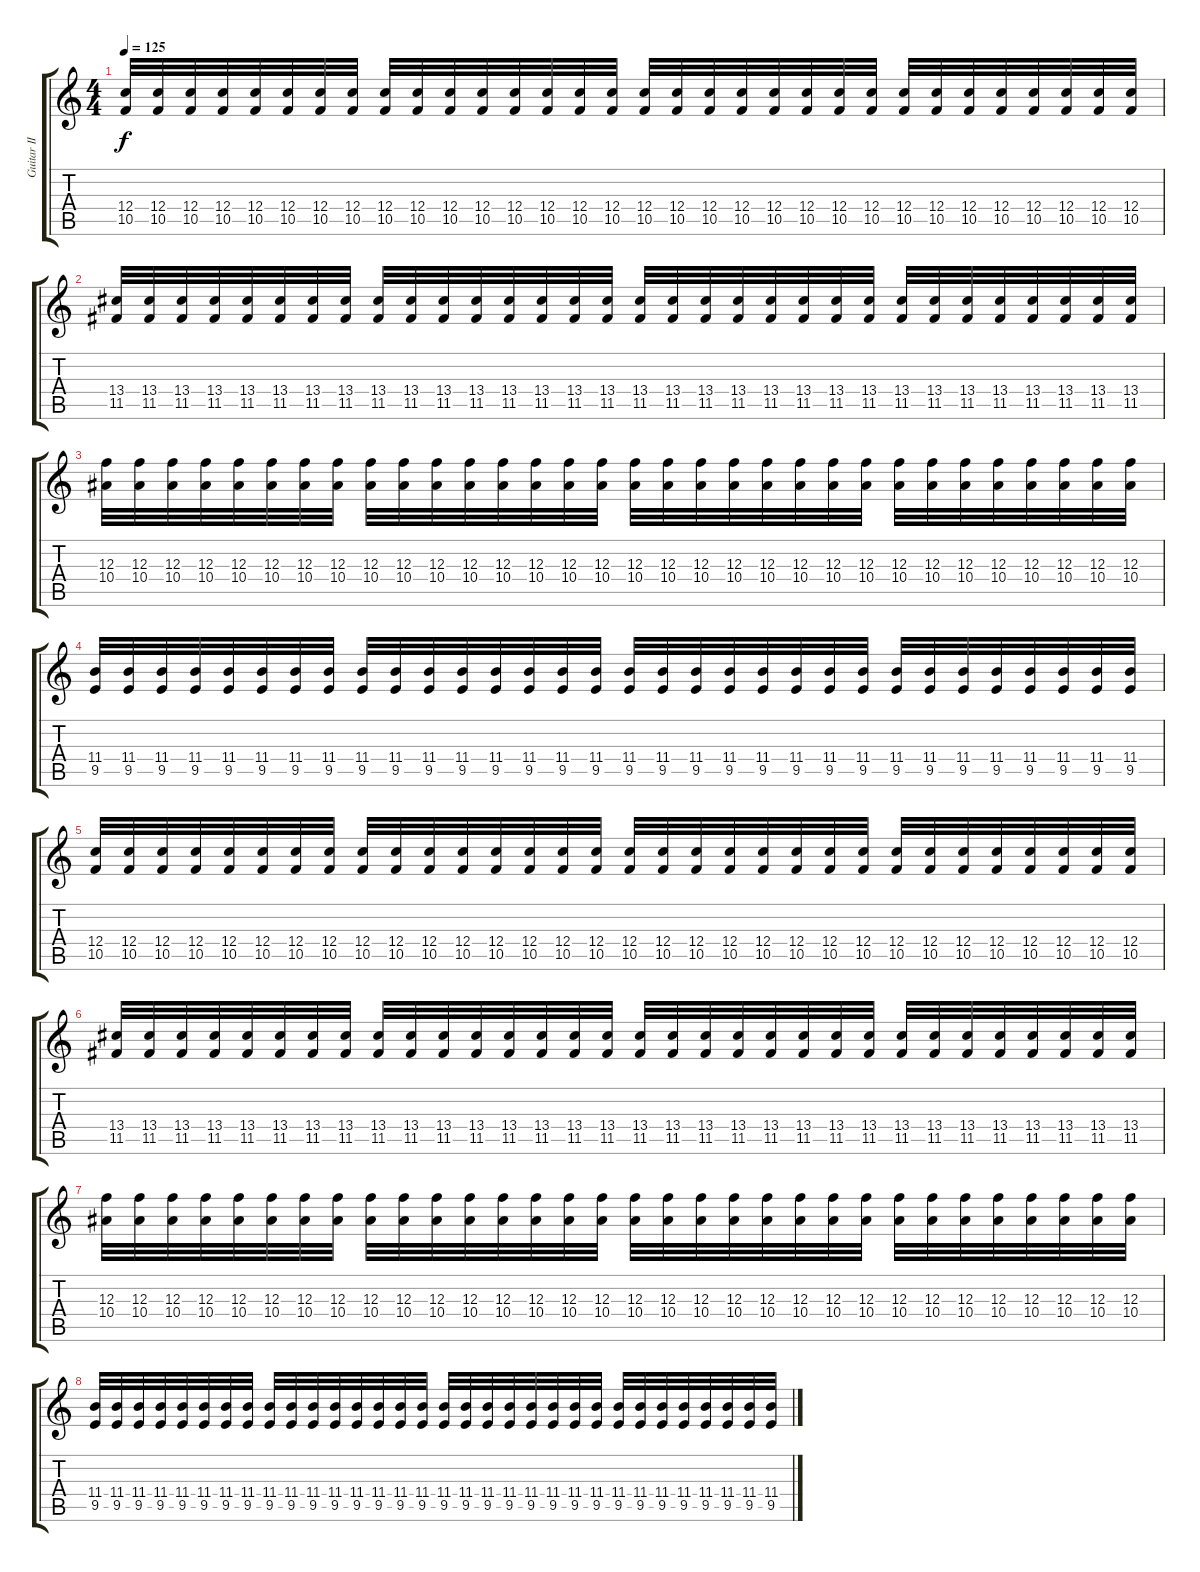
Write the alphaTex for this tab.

\track ("Guitar II" "Guitar II") {instrument distortionguitar}
\staff {score tabs}
\tuning (D4 A3 F3 C3 G2 D2) {hide}
\ts (4 4)
\tempo 125
\clef g2
\ks c
(12.4 10.5).32{dy f} (12.4 10.5).32 (12.4 10.5).32 (12.4 10.5).32 (12.4 10.5).32 (12.4 10.5).32 (12.4 10.5).32 (12.4 10.5).32 (12.4 10.5).32 (12.4 10.5).32 (12.4 10.5).32 (12.4 10.5).32 (12.4 10.5).32 (12.4 10.5).32 (12.4 10.5).32 (12.4 10.5).32 (12.4 10.5).32 (12.4 10.5).32 (12.4 10.5).32 (12.4 10.5).32 (12.4 10.5).32 (12.4 10.5).32 (12.4 10.5).32 (12.4 10.5).32 (12.4 10.5).32 (12.4 10.5).32 (12.4 10.5).32 (12.4 10.5).32 (12.4 10.5).32 (12.4 10.5).32 (12.4 10.5).32 (12.4 10.5).32 |
(13.4 11.5).32 (13.4 11.5).32 (13.4 11.5).32 (13.4 11.5).32 (13.4 11.5).32 (13.4 11.5).32 (13.4 11.5).32 (13.4 11.5).32 (13.4 11.5).32 (13.4 11.5).32 (13.4 11.5).32 (13.4 11.5).32 (13.4 11.5).32 (13.4 11.5).32 (13.4 11.5).32 (13.4 11.5).32 (13.4 11.5).32 (13.4 11.5).32 (13.4 11.5).32 (13.4 11.5).32 (13.4 11.5).32 (13.4 11.5).32 (13.4 11.5).32 (13.4 11.5).32 (13.4 11.5).32 (13.4 11.5).32 (13.4 11.5).32 (13.4 11.5).32 (13.4 11.5).32 (13.4 11.5).32 (13.4 11.5).32 (13.4 11.5).32 |
(12.3 10.4).32 (12.3 10.4).32 (12.3 10.4).32 (12.3 10.4).32 (12.3 10.4).32 (12.3 10.4).32 (12.3 10.4).32 (12.3 10.4).32 (12.3 10.4).32 (12.3 10.4).32 (12.3 10.4).32 (12.3 10.4).32 (12.3 10.4).32 (12.3 10.4).32 (12.3 10.4).32 (12.3 10.4).32 (12.3 10.4).32 (12.3 10.4).32 (12.3 10.4).32 (12.3 10.4).32 (12.3 10.4).32 (12.3 10.4).32 (12.3 10.4).32 (12.3 10.4).32 (12.3 10.4).32 (12.3 10.4).32 (12.3 10.4).32 (12.3 10.4).32 (12.3 10.4).32 (12.3 10.4).32 (12.3 10.4).32 (12.3 10.4).32 |
(11.4 9.5).32 (11.4 9.5).32 (11.4 9.5).32 (11.4 9.5).32 (11.4 9.5).32 (11.4 9.5).32 (11.4 9.5).32 (11.4 9.5).32 (11.4 9.5).32 (11.4 9.5).32 (11.4 9.5).32 (11.4 9.5).32 (11.4 9.5).32 (11.4 9.5).32 (11.4 9.5).32 (11.4 9.5).32 (11.4 9.5).32 (11.4 9.5).32 (11.4 9.5).32 (11.4 9.5).32 (11.4 9.5).32 (11.4 9.5).32 (11.4 9.5).32 (11.4 9.5).32 (11.4 9.5).32 (11.4 9.5).32 (11.4 9.5).32 (11.4 9.5).32 (11.4 9.5).32 (11.4 9.5).32 (11.4 9.5).32 (11.4 9.5).32 |
(12.4 10.5).32 (12.4 10.5).32 (12.4 10.5).32 (12.4 10.5).32 (12.4 10.5).32 (12.4 10.5).32 (12.4 10.5).32 (12.4 10.5).32 (12.4 10.5).32 (12.4 10.5).32 (12.4 10.5).32 (12.4 10.5).32 (12.4 10.5).32 (12.4 10.5).32 (12.4 10.5).32 (12.4 10.5).32 (12.4 10.5).32 (12.4 10.5).32 (12.4 10.5).32 (12.4 10.5).32 (12.4 10.5).32 (12.4 10.5).32 (12.4 10.5).32 (12.4 10.5).32 (12.4 10.5).32 (12.4 10.5).32 (12.4 10.5).32 (12.4 10.5).32 (12.4 10.5).32 (12.4 10.5).32 (12.4 10.5).32 (12.4 10.5).32 |
(13.4 11.5).32 (13.4 11.5).32 (13.4 11.5).32 (13.4 11.5).32 (13.4 11.5).32 (13.4 11.5).32 (13.4 11.5).32 (13.4 11.5).32 (13.4 11.5).32 (13.4 11.5).32 (13.4 11.5).32 (13.4 11.5).32 (13.4 11.5).32 (13.4 11.5).32 (13.4 11.5).32 (13.4 11.5).32 (13.4 11.5).32 (13.4 11.5).32 (13.4 11.5).32 (13.4 11.5).32 (13.4 11.5).32 (13.4 11.5).32 (13.4 11.5).32 (13.4 11.5).32 (13.4 11.5).32 (13.4 11.5).32 (13.4 11.5).32 (13.4 11.5).32 (13.4 11.5).32 (13.4 11.5).32 (13.4 11.5).32 (13.4 11.5).32 |
(12.3 10.4).32 (12.3 10.4).32 (12.3 10.4).32 (12.3 10.4).32 (12.3 10.4).32 (12.3 10.4).32 (12.3 10.4).32 (12.3 10.4).32 (12.3 10.4).32 (12.3 10.4).32 (12.3 10.4).32 (12.3 10.4).32 (12.3 10.4).32 (12.3 10.4).32 (12.3 10.4).32 (12.3 10.4).32 (12.3 10.4).32 (12.3 10.4).32 (12.3 10.4).32 (12.3 10.4).32 (12.3 10.4).32 (12.3 10.4).32 (12.3 10.4).32 (12.3 10.4).32 (12.3 10.4).32 (12.3 10.4).32 (12.3 10.4).32 (12.3 10.4).32 (12.3 10.4).32 (12.3 10.4).32 (12.3 10.4).32 (12.3 10.4).32 |
(11.4 9.5).32 (11.4 9.5).32 (11.4 9.5).32 (11.4 9.5).32 (11.4 9.5).32 (11.4 9.5).32 (11.4 9.5).32 (11.4 9.5).32 (11.4 9.5).32 (11.4 9.5).32 (11.4 9.5).32 (11.4 9.5).32 (11.4 9.5).32 (11.4 9.5).32 (11.4 9.5).32 (11.4 9.5).32 (11.4 9.5).32 (11.4 9.5).32 (11.4 9.5).32 (11.4 9.5).32 (11.4 9.5).32 (11.4 9.5).32 (11.4 9.5).32 (11.4 9.5).32 (11.4 9.5).32 (11.4 9.5).32 (11.4 9.5).32 (11.4 9.5).32 (11.4 9.5).32 (11.4 9.5).32 (11.4 9.5).32 (11.4 9.5).32
